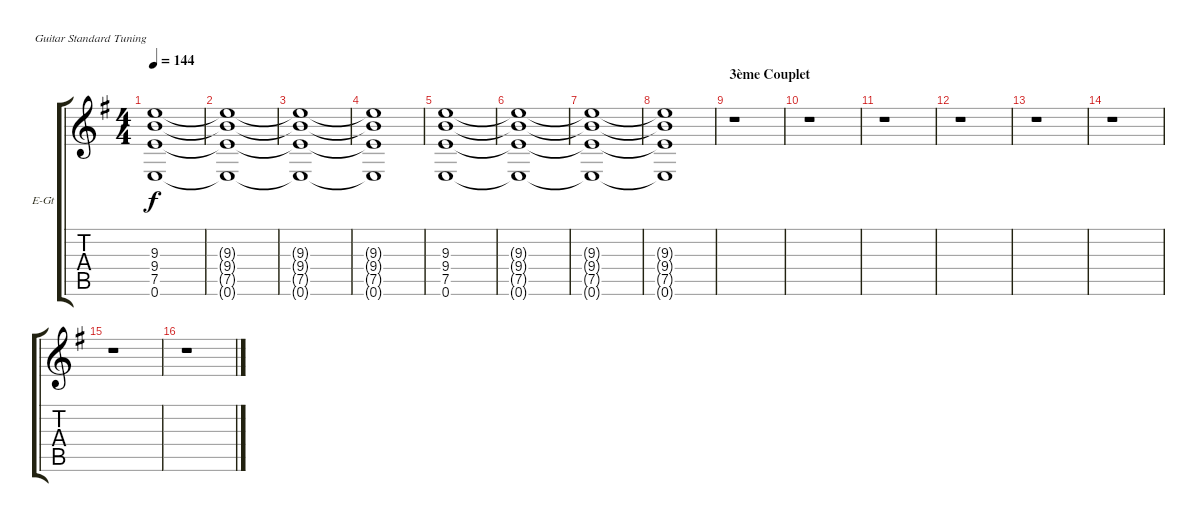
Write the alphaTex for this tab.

\bracketExtendMode groupsimilarinstruments
\firstSystemTrackNameOrientation horizontal
\otherSystemsTrackNameOrientation horizontal
\track ("Guitare 5 " "E-Gt") {instrument distortionguitar}
\staff {score tabs}
\tuning (E4 B3 G3 D3 A2 E2)
\ts (4 4)
\tempo 144
\clef g2
\ks g
(9.3 9.4 7.5 0.6).1{dy f} |
(9.3{t} 9.4{t} 7.5{t} 0.6{t}).1 |
(9.3{t} 9.4{t} 7.5{t} 0.6{t}).1 |
(9.3{t} 9.4{t} 7.5{t} 0.6{t}).1 |
(9.3 9.4 7.5 0.6).1 |
(9.3{t} 9.4{t} 7.5{t} 0.6{t}).1 |
(9.3{t} 9.4{t} 7.5{t} 0.6{t}).1 |
(9.3{t} 9.4{t} 7.5{t} 0.6{t}).1 |
\section ("" "3ème Couplet")
r.1 |
r.1 |
r.1 |
r.1 |
r.1 |
r.1 |
r.1 |
r.1
